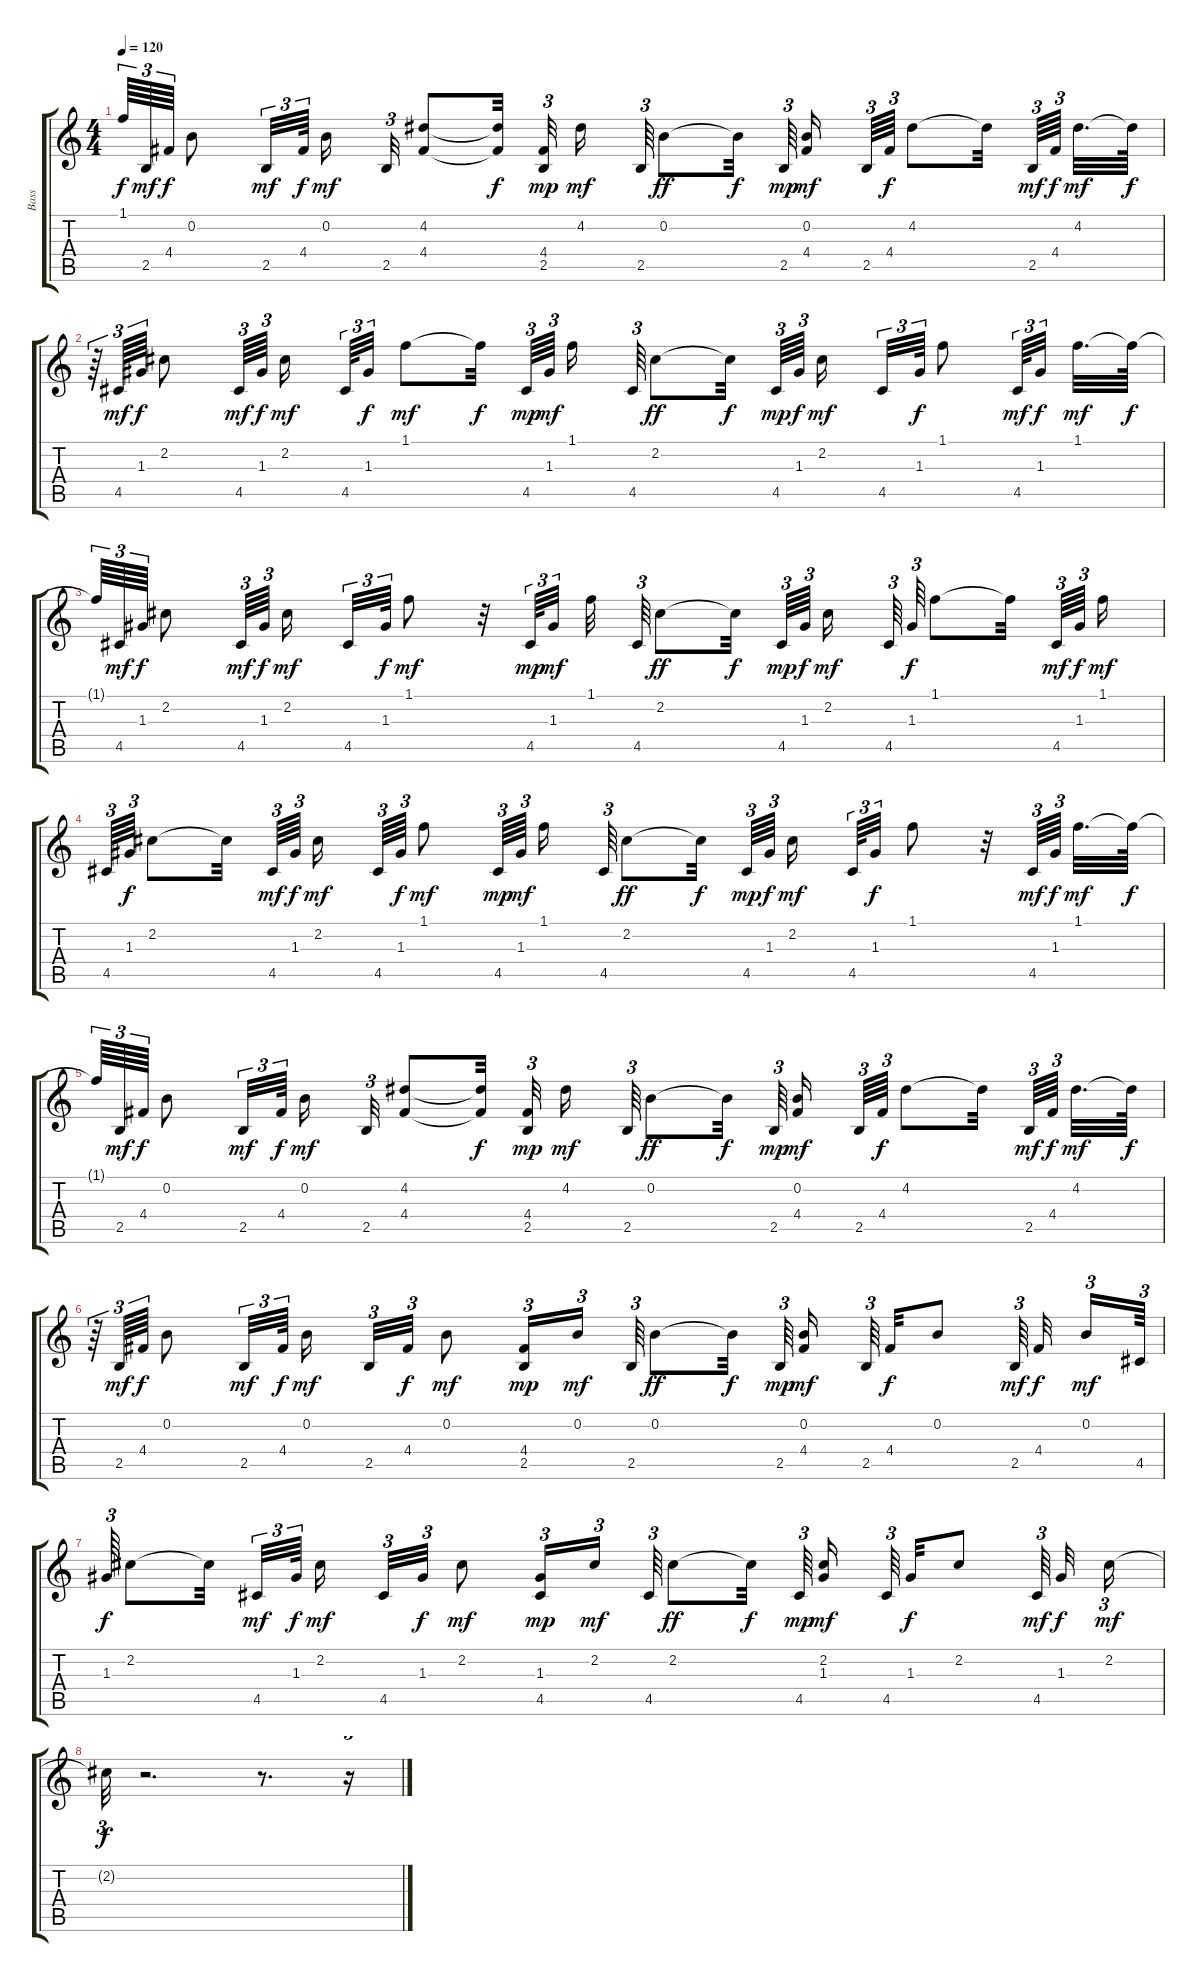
\track ("Bass" "Bass") {instrument synthbass2}
\staff {score tabs}
\tuning (E4 B3 G3 D3 A2 E2) {hide}
\ts (4 4)
\tempo 120
\clef g2
\ks c
1.1{t}.64{tu (3 2) dy f} 2.5.64{tu (3 2) dy mf} 4.4.64{tu (3 2) dy f} 0.2.8 2.5.32{tu (3 2) dy mf} 4.4.64{tu (3 2) dy f beam splitsecondary} 0.2.16{dy mf} 2.5.32{tu (3 2)} (4.2 4.4).8 (4.2{t} 4.4{t}).32{dy f beam splitsecondary} (4.4 2.5).32{tu (3 2) dy mp} 4.2.16{dy mf} 2.5.64{tu (3 2)} 0.2.8{dy ff} 0.2{t}.32{dy f beam splitsecondary} 2.5.64{tu (3 2) dy mp} (0.2 4.4).16{dy mf} 2.5.64{tu (3 2)} 4.4.64{tu (3 2) dy f} 4.2.8 4.2{t}.32{beam splitsecondary} 2.5.64{tu (3 2) dy mf} 4.4.64{tu (3 2) dy f beam splitsecondary} 4.2.32{d dy mf} 4.2{t}.64{dy f} |
r.64{tu (3 2)} 4.5.64{tu (3 2) dy mf} 1.3.64{tu (3 2) dy f} 2.2.8 4.5.64{tu (3 2) dy mf} 1.3.64{tu (3 2) dy f beam splitsecondary} 2.2.16{dy mf} 4.5.64{tu (3 2)} 1.3.32{tu (3 2) dy f} 1.1.8{dy mf} 1.1{t}.32{dy f beam splitsecondary} 4.5.64{tu (3 2) dy mp} 1.3.64{tu (3 2) dy mf beam splitsecondary} 1.1.16 4.5.64{tu (3 2)} 2.2.8{dy ff} 2.2{t}.32{dy f beam splitsecondary} 4.5.64{tu (3 2) dy mp} 1.3.64{tu (3 2) dy f beam splitsecondary} 2.2.16{dy mf} 4.5.32{tu (3 2)} 1.3.64{tu (3 2) dy f} 1.1.8 4.5.64{tu (3 2) dy mf} 1.3.32{tu (3 2) dy f beam splitsecondary} 1.1.32{d dy mf} 1.1{t}.64{dy f} |
1.1{t}.64{tu (3 2)} 4.5.64{tu (3 2) dy mf} 1.3.64{tu (3 2) dy f} 2.2.8 4.5.64{tu (3 2) dy mf} 1.3.64{tu (3 2) dy f beam splitsecondary} 2.2.16{dy mf} 4.5.32{tu (3 2)} 1.3.64{tu (3 2) dy f} 1.1.8{dy mf} r.32 4.5.64{tu (3 2) dy mp} 1.3.32{tu (3 2) dy mf beam splitsecondary} 1.1.32 4.5.64{tu (3 2)} 2.2.8{dy ff} 2.2{t}.32{dy f beam splitsecondary} 4.5.64{tu (3 2) dy mp} 1.3.64{tu (3 2) dy f beam splitsecondary} 2.2.16{dy mf} 4.5.64{tu (3 2)} 1.3.64{tu (3 2) dy f} 1.1.8 1.1{t}.32{beam splitsecondary} 4.5.64{tu (3 2) dy mf} 1.3.64{tu (3 2) dy f beam splitsecondary} 1.1.16{dy mf} |
4.5.64{tu (3 2)} 1.3.64{tu (3 2) dy f} 2.2.8 2.2{t}.32{beam splitsecondary} 4.5.64{tu (3 2) dy mf} 1.3.64{tu (3 2) dy f beam splitsecondary} 2.2.16{dy mf} 4.5.64{tu (3 2)} 1.3.64{tu (3 2) dy f} 1.1.8{dy mf} 4.5.64{tu (3 2) dy mp} 1.3.64{tu (3 2) dy mf beam splitsecondary} 1.1.16 4.5.64{tu (3 2)} 2.2.8{dy ff} 2.2{t}.32{dy f beam splitsecondary} 4.5.64{tu (3 2) dy mp} 1.3.64{tu (3 2) dy f beam splitsecondary} 2.2.16{dy mf} 4.5.64{tu (3 2)} 1.3.32{tu (3 2) dy f} 1.1.8 r.32 4.5.64{tu (3 2) dy mf} 1.3.64{tu (3 2) dy f beam splitsecondary} 1.1.32{d dy mf} 1.1{t}.64{dy f} |
1.1{t}.64{tu (3 2)} 2.5.64{tu (3 2) dy mf} 4.4.64{tu (3 2) dy f} 0.2.8 2.5.32{tu (3 2) dy mf} 4.4.64{tu (3 2) dy f beam splitsecondary} 0.2.16{dy mf} 2.5.32{tu (3 2)} (4.2 4.4).8 (4.2{t} 4.4{t}).32{dy f beam splitsecondary} (4.4 2.5).32{tu (3 2) dy mp} 4.2.16{dy mf} 2.5.64{tu (3 2)} 0.2.8{dy ff} 0.2{t}.32{dy f beam splitsecondary} 2.5.64{tu (3 2) dy mp} (0.2 4.4).16{dy mf} 2.5.64{tu (3 2)} 4.4.64{tu (3 2) dy f} 4.2.8 4.2{t}.32{beam splitsecondary} 2.5.64{tu (3 2) dy mf} 4.4.64{tu (3 2) dy f beam splitsecondary} 4.2.32{d dy mf} 4.2{t}.64{dy f} |
r.64{tu (3 2)} 2.5.64{tu (3 2) dy mf} 4.4.64{tu (3 2) dy f} 0.2.8 2.5.32{tu (3 2) dy mf} 4.4.64{tu (3 2) dy f beam splitsecondary} 0.2.16{dy mf} 2.5.32{tu (3 2)} 4.4.32{tu (3 2) dy f} 0.2.8{dy mf} (4.4 2.5).16{tu (3 2) dy mp} 0.2.16{tu (3 2) dy mf} 2.5.64{tu (3 2)} 0.2.8{dy ff} 0.2{t}.32{dy f beam splitsecondary} 2.5.64{tu (3 2) dy mp beam splitsecondary} (0.2 4.4).16{dy mf} 2.5.64{tu (3 2)} 4.4.32{dy f} 0.2.8 2.5.64{tu (3 2) dy mf beam splitsecondary} 4.4.32{dy f beam splitsecondary} 0.2.16{tu (3 2) dy mf} 4.5.64{tu (3 2)} |
1.3.64{tu (3 2) dy f} 2.2.8 2.2{t}.32{beam splitsecondary} 4.5.32{tu (3 2) dy mf} 1.3.64{tu (3 2) dy f beam splitsecondary} 2.2.16{dy mf} 4.5.32{tu (3 2)} 1.3.32{tu (3 2) dy f} 2.2.8{dy mf} (1.3 4.5).16{tu (3 2) dy mp} 2.2.16{tu (3 2) dy mf} 4.5.64{tu (3 2)} 2.2.8{dy ff} 2.2{t}.32{dy f beam splitsecondary} 4.5.64{tu (3 2) dy mp} (2.2 1.3).16{dy mf} 4.5.64{tu (3 2) beam splitsecondary} 1.3.32{dy f} 2.2.8 4.5.64{tu (3 2) dy mf beam splitsecondary} 1.3.32{dy f} 2.2.16{tu (3 2) dy mf} |
2.2{t}.32{tu (3 2) dy f} r.2{d} r.8{d} r.16{tu (3 2)}
